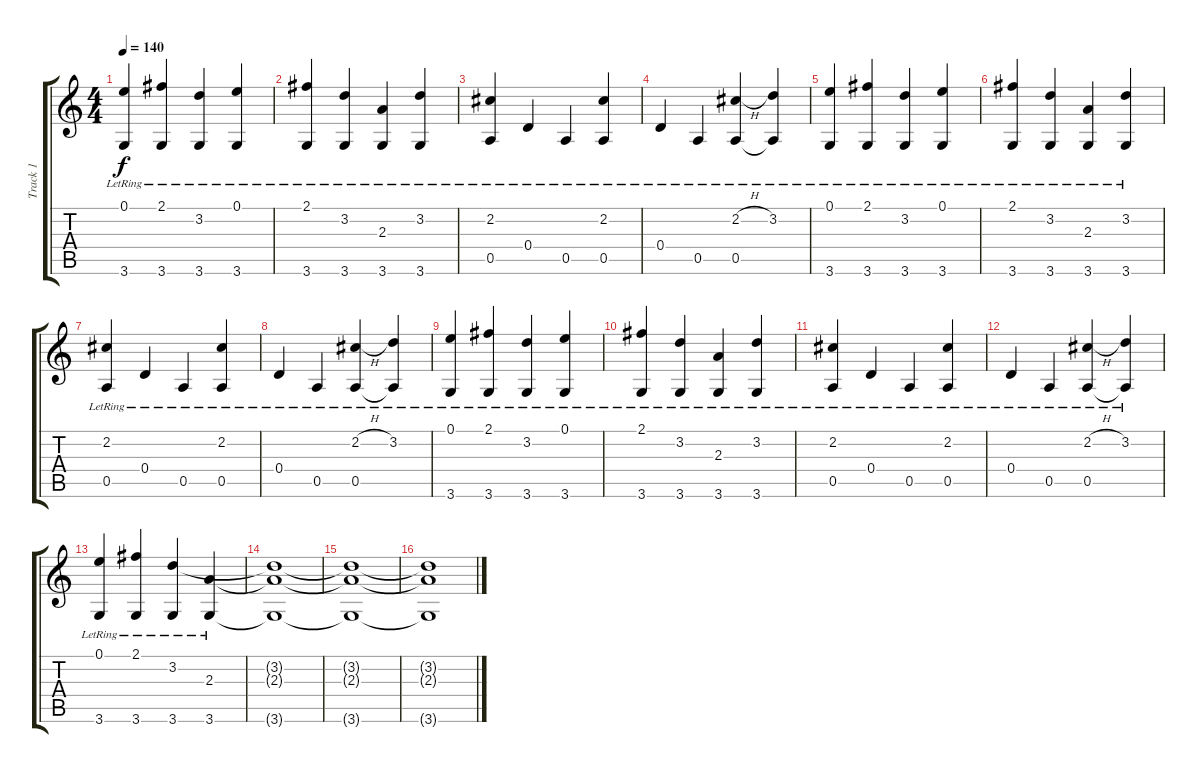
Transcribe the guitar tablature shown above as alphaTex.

\track ("Track 1" "Track 1") {instrument acousticguitarsteel}
\staff {score tabs}
\tuning (E4 B3 G3 D3 A2 E2) {hide}
\ts (4 4)
\tempo 140
\clef g2
\ks c
(0.1{lr} 3.6{lr}).4{dy f} (2.1{lr} 3.6{lr}).4 (3.2{lr} 3.6{lr}).4 (0.1{lr} 3.6{lr}).4 |
(2.1{lr} 3.6{lr}).4 (3.2{lr} 3.6{lr}).4 (2.3{lr} 3.6{lr}).4 (3.2{lr} 3.6).4 |
(2.2{lr} 0.5{lr}).4 0.4{lr}.4 0.5{lr}.4 (2.2{lr} 0.5{lr}).4 |
0.4{lr}.4 0.5{lr}.4 (2.2{h lr} 0.5).4 (3.2{lr} 0.5{t}).4 |
(0.1{lr} 3.6{lr}).4 (2.1{lr} 3.6{lr}).4 (3.2{lr} 3.6{lr}).4 (0.1{lr} 3.6{lr}).4 |
(2.1{lr} 3.6{lr}).4 (3.2{lr} 3.6{lr}).4 (2.3{lr} 3.6{lr}).4 (3.2{lr} 3.6).4 |
(2.2{lr} 0.5{lr}).4 0.4{lr}.4 0.5{lr}.4 (2.2{lr} 0.5{lr}).4 |
0.4{lr}.4 0.5{lr}.4 (2.2{h lr} 0.5).4 (3.2{lr} 0.5{t}).4 |
(0.1{lr} 3.6{lr}).4 (2.1{lr} 3.6{lr}).4 (3.2{lr} 3.6{lr}).4 (0.1{lr} 3.6{lr}).4 |
(2.1{lr} 3.6{lr}).4 (3.2{lr} 3.6{lr}).4 (2.3{lr} 3.6{lr}).4 (3.2{lr} 3.6).4 |
(2.2{lr} 0.5{lr}).4 0.4{lr}.4 0.5{lr}.4 (2.2{lr} 0.5{lr}).4 |
0.4{lr}.4 0.5{lr}.4 (2.2{h lr} 0.5).4 (3.2{lr} 0.5{t}).4 |
(0.1{lr} 3.6{lr}).4 (2.1{lr} 3.6{lr}).4 (3.2{lr} 3.6{lr}).4 (2.3 3.6{lr}).4 |
(3.2{t} 2.3{t} 3.6{t}).1 |
(3.2{t} 2.3{t} 3.6{t}).1 |
(3.2{t} 2.3{t} 3.6{t}).1
